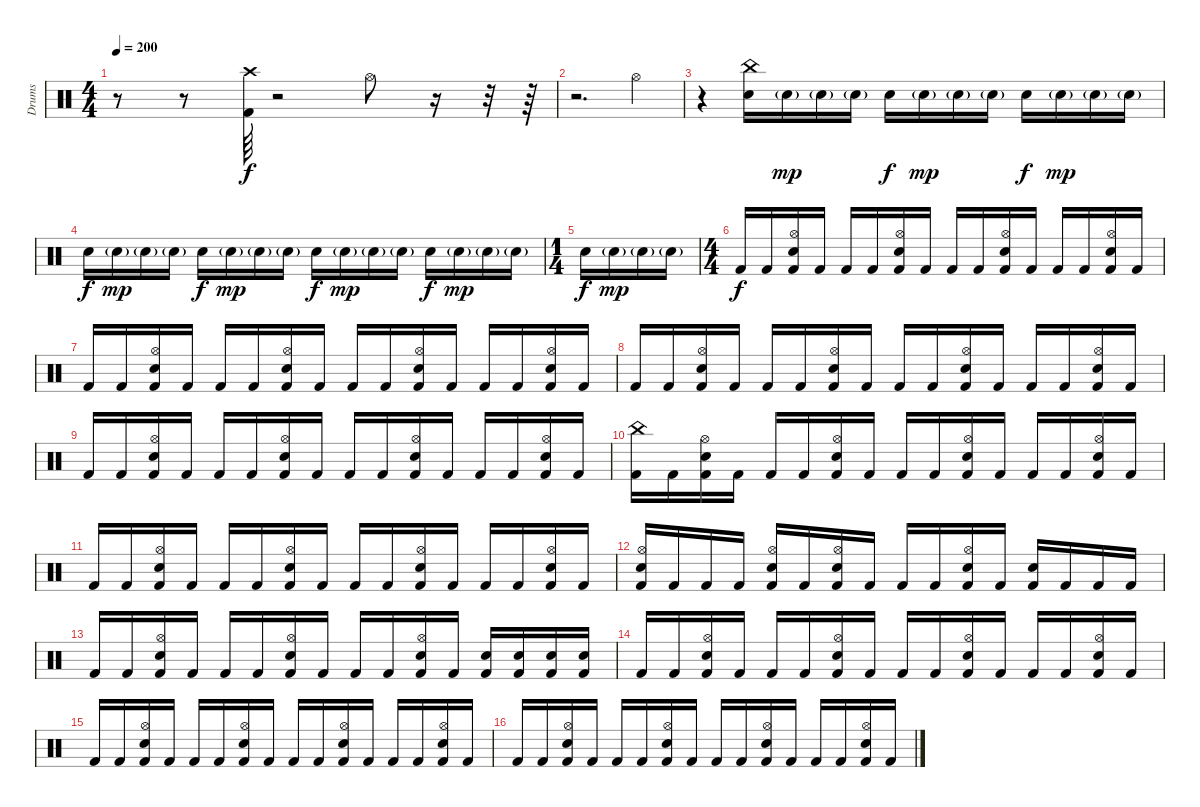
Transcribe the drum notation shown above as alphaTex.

\track ("Drums" "Drums") {instrument percussion}
\staff {score}
\articulation defaults
\ts (4 4)
\tempo 200
\clef neutral
\ks c
r.8{dy f} r.8 ("Crash high (hit)" "Kick (hit) 2").64 r.2 "Hi-Hat (open)".8 r.16 r.32 r.64 |
r.2{d} "Hi-Hat (open)".4 |
r.4 ("Electric Snare (hit)" "China (hit)").16 "Electric Snare (hit)"{g}.16{dy mp} "Electric Snare (hit)"{g}.16 "Electric Snare (hit)"{g}.16 "Electric Snare (hit)".16{dy f} "Electric Snare (hit)"{g}.16{dy mp} "Electric Snare (hit)"{g}.16 "Electric Snare (hit)"{g}.16 "Electric Snare (hit)".16{dy f} "Electric Snare (hit)"{g}.16{dy mp} "Electric Snare (hit)"{g}.16 "Electric Snare (hit)"{g}.16 |
"Electric Snare (hit)".16{dy f} "Electric Snare (hit)"{g}.16{dy mp} "Electric Snare (hit)"{g}.16 "Electric Snare (hit)"{g}.16 "Electric Snare (hit)".16{dy f} "Electric Snare (hit)"{g}.16{dy mp} "Electric Snare (hit)"{g}.16 "Electric Snare (hit)"{g}.16 "Electric Snare (hit)".16{dy f} "Electric Snare (hit)"{g}.16{dy mp} "Electric Snare (hit)"{g}.16 "Electric Snare (hit)"{g}.16 "Electric Snare (hit)".16{dy f} "Electric Snare (hit)"{g}.16{dy mp} "Electric Snare (hit)"{g}.16 "Electric Snare (hit)"{g}.16 |
\ts (1 4)
"Electric Snare (hit)".16{dy f} "Electric Snare (hit)"{g}.16{dy mp} "Electric Snare (hit)"{g}.16 "Electric Snare (hit)"{g}.16 |
\ts (4 4)
"Kick (hit) 2".16{dy f} "Kick (hit) 2".16 ("Hi-Hat (open)" "Electric Snare (hit)" "Kick (hit) 2").16 "Kick (hit) 2".16 "Kick (hit) 2".16 "Kick (hit) 2".16 ("Hi-Hat (open)" "Electric Snare (hit)" "Kick (hit) 2").16 "Kick (hit) 2".16 "Kick (hit) 2".16 "Kick (hit) 2".16 ("Hi-Hat (open)" "Electric Snare (hit)" "Kick (hit) 2").16 "Kick (hit) 2".16 "Kick (hit) 2".16 "Kick (hit) 2".16 ("Hi-Hat (open)" "Electric Snare (hit)" "Kick (hit) 2").16 "Kick (hit) 2".16 |
"Kick (hit) 2".16 "Kick (hit) 2".16 ("Hi-Hat (open)" "Electric Snare (hit)" "Kick (hit) 2").16 "Kick (hit) 2".16 "Kick (hit) 2".16 "Kick (hit) 2".16 ("Hi-Hat (open)" "Electric Snare (hit)" "Kick (hit) 2").16 "Kick (hit) 2".16 "Kick (hit) 2".16 "Kick (hit) 2".16 ("Hi-Hat (open)" "Electric Snare (hit)" "Kick (hit) 2").16 "Kick (hit) 2".16 "Kick (hit) 2".16 "Kick (hit) 2".16 ("Hi-Hat (open)" "Electric Snare (hit)" "Kick (hit) 2").16 "Kick (hit) 2".16 |
"Kick (hit) 2".16 "Kick (hit) 2".16 ("Hi-Hat (open)" "Electric Snare (hit)" "Kick (hit) 2").16 "Kick (hit) 2".16 "Kick (hit) 2".16 "Kick (hit) 2".16 ("Hi-Hat (open)" "Electric Snare (hit)" "Kick (hit) 2").16 "Kick (hit) 2".16 "Kick (hit) 2".16 "Kick (hit) 2".16 ("Hi-Hat (open)" "Electric Snare (hit)" "Kick (hit) 2").16 "Kick (hit) 2".16 "Kick (hit) 2".16 "Kick (hit) 2".16 ("Hi-Hat (open)" "Electric Snare (hit)" "Kick (hit) 2").16 "Kick (hit) 2".16 |
"Kick (hit) 2".16 "Kick (hit) 2".16 ("Hi-Hat (open)" "Electric Snare (hit)" "Kick (hit) 2").16 "Kick (hit) 2".16 "Kick (hit) 2".16 "Kick (hit) 2".16 ("Hi-Hat (open)" "Electric Snare (hit)" "Kick (hit) 2").16 "Kick (hit) 2".16 "Kick (hit) 2".16 "Kick (hit) 2".16 ("Hi-Hat (open)" "Electric Snare (hit)" "Kick (hit) 2").16 "Kick (hit) 2".16 "Kick (hit) 2".16 "Kick (hit) 2".16 ("Hi-Hat (open)" "Electric Snare (hit)" "Kick (hit) 2").16 "Kick (hit) 2".16 |
("China (hit)" "Kick (hit) 2").16 "Kick (hit) 2".16 ("Hi-Hat (open)" "Electric Snare (hit)" "Kick (hit) 2").16 "Kick (hit) 2".16 "Kick (hit) 2".16 "Kick (hit) 2".16 ("Hi-Hat (open)" "Electric Snare (hit)" "Kick (hit) 2").16 "Kick (hit) 2".16 "Kick (hit) 2".16 "Kick (hit) 2".16 ("Hi-Hat (open)" "Electric Snare (hit)" "Kick (hit) 2").16 "Kick (hit) 2".16 "Kick (hit) 2".16 "Kick (hit) 2".16 ("Hi-Hat (open)" "Electric Snare (hit)" "Kick (hit) 2").16 "Kick (hit) 2".16 |
"Kick (hit) 2".16 "Kick (hit) 2".16 ("Hi-Hat (open)" "Electric Snare (hit)" "Kick (hit) 2").16 "Kick (hit) 2".16 "Kick (hit) 2".16 "Kick (hit) 2".16 ("Hi-Hat (open)" "Electric Snare (hit)" "Kick (hit) 2").16 "Kick (hit) 2".16 "Kick (hit) 2".16 "Kick (hit) 2".16 ("Hi-Hat (open)" "Electric Snare (hit)" "Kick (hit) 2").16 "Kick (hit) 2".16 "Kick (hit) 2".16 "Kick (hit) 2".16 ("Hi-Hat (open)" "Electric Snare (hit)" "Kick (hit) 2").16 "Kick (hit) 2".16 |
("Hi-Hat (open)" "Electric Snare (hit)" "Kick (hit) 2").16 "Kick (hit) 2".16 "Kick (hit) 2".16 "Kick (hit) 2".16 ("Hi-Hat (open)" "Electric Snare (hit)" "Kick (hit) 2").16 "Kick (hit) 2".16 ("Hi-Hat (open)" "Electric Snare (hit)" "Kick (hit) 2").16 "Kick (hit) 2".16 "Kick (hit) 2".16 "Kick (hit) 2".16 ("Hi-Hat (open)" "Electric Snare (hit)" "Kick (hit) 2").16 "Kick (hit) 2".16 ("Electric Snare (hit)" "Kick (hit) 2").16 "Kick (hit) 2".16 "Kick (hit) 2".16 "Kick (hit) 2".16 |
"Kick (hit) 2".16 "Kick (hit) 2".16 ("Hi-Hat (open)" "Electric Snare (hit)" "Kick (hit) 2").16 "Kick (hit) 2".16 "Kick (hit) 2".16 "Kick (hit) 2".16 ("Hi-Hat (open)" "Electric Snare (hit)" "Kick (hit) 2").16 "Kick (hit) 2".16 "Kick (hit) 2".16 "Kick (hit) 2".16 ("Hi-Hat (open)" "Electric Snare (hit)" "Kick (hit) 2").16 "Kick (hit) 2".16 ("Electric Snare (hit)" "Kick (hit) 2").16 ("Electric Snare (hit)" "Kick (hit) 2").16 ("Electric Snare (hit)" "Kick (hit) 2").16 ("Electric Snare (hit)" "Kick (hit) 2").16 |
"Kick (hit) 2".16 "Kick (hit) 2".16 ("Hi-Hat (open)" "Electric Snare (hit)" "Kick (hit) 2").16 "Kick (hit) 2".16 "Kick (hit) 2".16 "Kick (hit) 2".16 ("Hi-Hat (open)" "Electric Snare (hit)" "Kick (hit) 2").16 "Kick (hit) 2".16 "Kick (hit) 2".16 "Kick (hit) 2".16 ("Hi-Hat (open)" "Electric Snare (hit)" "Kick (hit) 2").16 "Kick (hit) 2".16 "Kick (hit) 2".16 "Kick (hit) 2".16 ("Hi-Hat (open)" "Electric Snare (hit)" "Kick (hit) 2").16 "Kick (hit) 2".16 |
"Kick (hit) 2".16 "Kick (hit) 2".16 ("Hi-Hat (open)" "Electric Snare (hit)" "Kick (hit) 2").16 "Kick (hit) 2".16 "Kick (hit) 2".16 "Kick (hit) 2".16 ("Hi-Hat (open)" "Electric Snare (hit)" "Kick (hit) 2").16 "Kick (hit) 2".16 "Kick (hit) 2".16 "Kick (hit) 2".16 ("Hi-Hat (open)" "Electric Snare (hit)" "Kick (hit) 2").16 "Kick (hit) 2".16 "Kick (hit) 2".16 "Kick (hit) 2".16 ("Hi-Hat (open)" "Electric Snare (hit)" "Kick (hit) 2").16 "Kick (hit) 2".16 |
"Kick (hit) 2".16 "Kick (hit) 2".16 ("Hi-Hat (open)" "Electric Snare (hit)" "Kick (hit) 2").16 "Kick (hit) 2".16 "Kick (hit) 2".16 "Kick (hit) 2".16 ("Hi-Hat (open)" "Electric Snare (hit)" "Kick (hit) 2").16 "Kick (hit) 2".16 "Kick (hit) 2".16 "Kick (hit) 2".16 ("Hi-Hat (open)" "Electric Snare (hit)" "Kick (hit) 2").16 "Kick (hit) 2".16 "Kick (hit) 2".16 "Kick (hit) 2".16 ("Hi-Hat (open)" "Electric Snare (hit)" "Kick (hit) 2").16 "Kick (hit) 2".16
